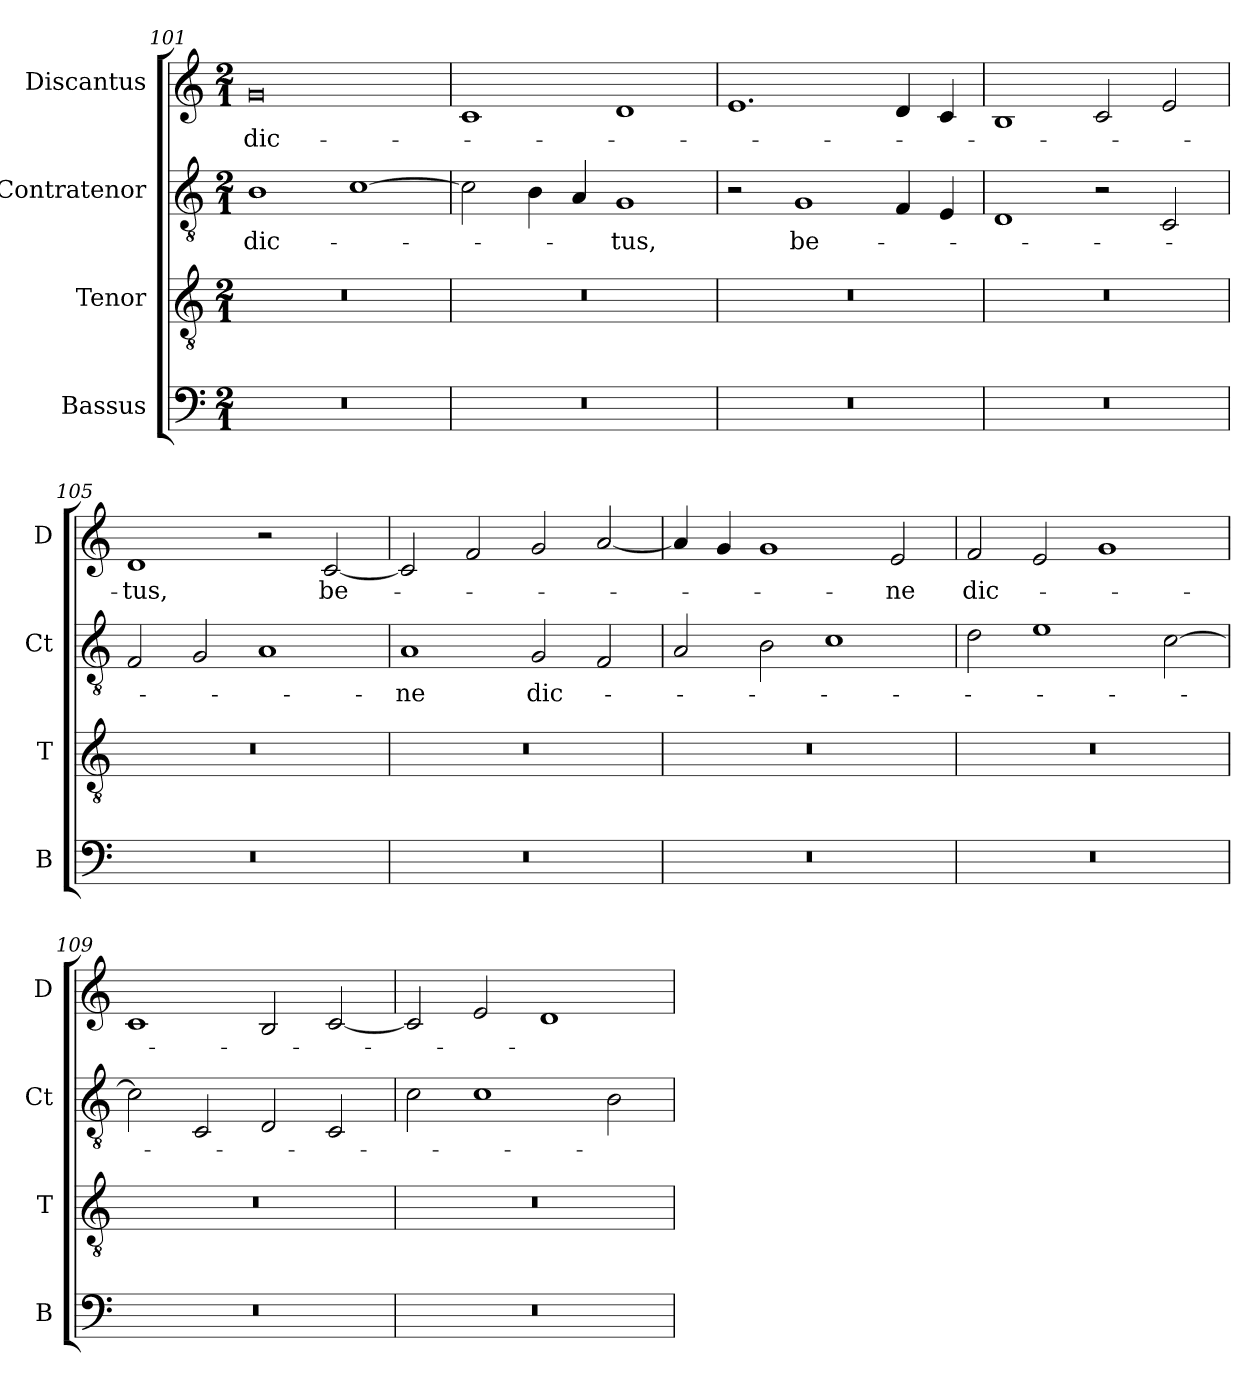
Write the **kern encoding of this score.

**kern	**kern	**kern	**text	**kern	**text
*part4	*part3	*part2	*part2	*part1	*part1
*staff4	*staff3	*staff2	*staff2	*staff1	*staff1
*I"Bassus	*I"Tenor	*I"Contratenor	*	*I"Discantus	*
*I'B	*I'T	*I'Ct	*	*I'D	*
*clefF4	*clefGv2	*clefGv2	*	*clefG2	*
*k[]	*k[]	*k[]	*	*k[]	*
*M2/1	*M2/1	*M2/1	*	*M2/1	*
=101	=101	=101	=101	=101	=101
0r	0r	1B	-dic-	0g	-dic-
.	.	[1c	.	.	.
=102	=102	=102	=102	=102	=102
0r	0r	2c\]	.	1c	.
.	.	4B\	.	.	.
.	.	4A/	.	.	.
.	.	1G	-tus,	1d	.
=103	=103	=103	=103	=103	=103
0r	0r	2r	.	1.e	.
.	.	1G	be-	.	.
.	.	4F/	.	4d/	.
.	.	4E/	.	4c/	.
=104	=104	=104	=104	=104	=104
0r	0r	1D	.	1B	.
.	.	2r	.	2c/	.
.	.	2C/	.	2e/	.
=105	=105	=105	=105	=105	=105
0r	0r	2F/	.	1d	-tus,
.	.	2G/	.	.	.
.	.	1A	.	2r	.
.	.	.	.	[2c/	be-
=106	=106	=106	=106	=106	=106
0r	0r	1A	-ne	2c/]	.
.	.	.	.	2f/	.
.	.	2G/	dic-	2g/	.
.	.	2F/	.	[2a/	.
=107	=107	=107	=107	=107	=107
0r	0r	2A/	.	4a/]	.
.	.	.	.	4g/	.
.	.	2B\	.	1g	.
.	.	1c	.	.	.
.	.	.	.	2e/	-ne
=108	=108	=108	=108	=108	=108
0r	0r	2d\	.	2f/	dic-
.	.	1e	.	2e/	.
.	.	.	.	1g	.
.	.	[2c\	.	.	.
=109	=109	=109	=109	=109	=109
0r	0r	2c\]	.	1c	.
.	.	2C/	.	.	.
.	.	2D/	.	2B/	.
.	.	2C/	.	[2c/	.
=110	=110	=110	=110	=110	=110
0r	0r	2c\	.	2c/]	.
.	.	1c	.	2e/	.
.	.	.	.	1d	.
.	.	2B\	.	.	.
=	=	=	=	=	=
*-	*-	*-	*-	*-	*-
